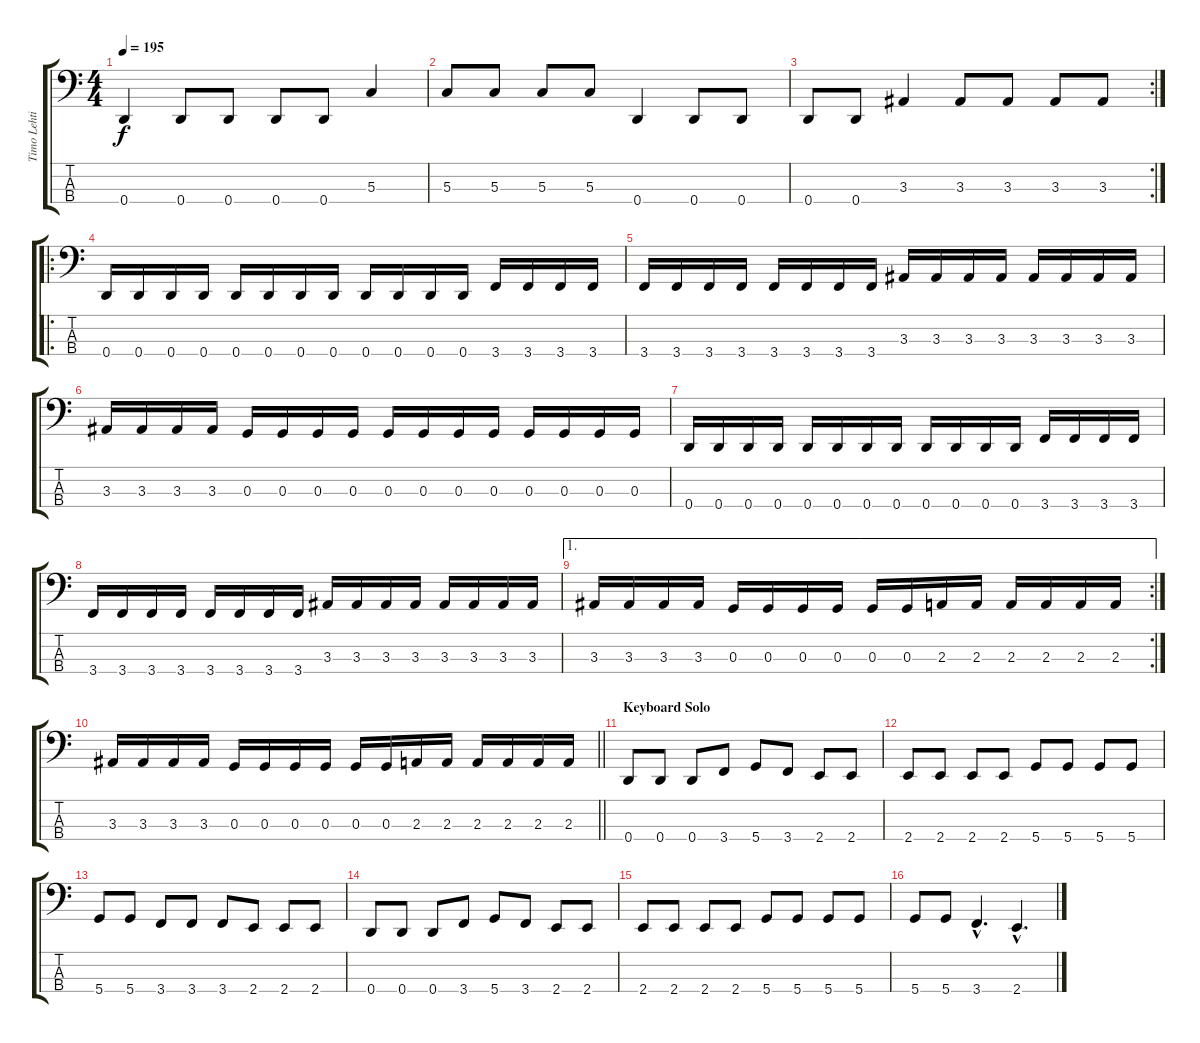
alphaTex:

\track ("Timo Lehtinen" "Timo Lehti") {instrument electricbassfinger}
\staff {score tabs}
\tuning (F2 C2 G1 D1) {hide}
\ts (4 4)
\tempo 195
\clef f4
\ks c
0.4.4{dy f} 0.4.8 0.4.8 0.4.8 0.4.8 5.3.4 |
5.3.8 5.3.8 5.3.8 5.3.8 0.4.4 0.4.8 0.4.8 |
\rc 2
0.4.8 0.4.8 3.3.4 3.3.8 3.3.8 3.3.8 3.3.8 |
\ro
0.4.16 0.4.16 0.4.16 0.4.16 0.4.16 0.4.16 0.4.16 0.4.16 0.4.16 0.4.16 0.4.16 0.4.16 3.4.16 3.4.16 3.4.16 3.4.16 |
3.4.16 3.4.16 3.4.16 3.4.16 3.4.16 3.4.16 3.4.16 3.4.16 3.3.16 3.3.16 3.3.16 3.3.16 3.3.16 3.3.16 3.3.16 3.3.16 |
3.3.16 3.3.16 3.3.16 3.3.16 0.3.16 0.3.16 0.3.16 0.3.16 0.3.16 0.3.16 0.3.16 0.3.16 0.3.16 0.3.16 0.3.16 0.3.16 |
0.4.16 0.4.16 0.4.16 0.4.16 0.4.16 0.4.16 0.4.16 0.4.16 0.4.16 0.4.16 0.4.16 0.4.16 3.4.16 3.4.16 3.4.16 3.4.16 |
3.4.16 3.4.16 3.4.16 3.4.16 3.4.16 3.4.16 3.4.16 3.4.16 3.3.16 3.3.16 3.3.16 3.3.16 3.3.16 3.3.16 3.3.16 3.3.16 |
\ae 1
\rc 2
3.3.16 3.3.16 3.3.16 3.3.16 0.3.16 0.3.16 0.3.16 0.3.16 0.3.16 0.3.16 2.3.16 2.3.16 2.3.16 2.3.16 2.3.16 2.3.16 |
\barLineRight lightlight
3.3.16 3.3.16 3.3.16 3.3.16 0.3.16 0.3.16 0.3.16 0.3.16 0.3.16 0.3.16 2.3.16 2.3.16 2.3.16 2.3.16 2.3.16 2.3.16 |
\section ("" "Keyboard Solo")
0.4.8 0.4.8 0.4.8 3.4.8 5.4.8 3.4.8 2.4.8 2.4.8 |
2.4.8 2.4.8 2.4.8 2.4.8 5.4.8 5.4.8 5.4.8 5.4.8 |
5.4.8 5.4.8 3.4.8 3.4.8 3.4.8 2.4.8 2.4.8 2.4.8 |
0.4.8 0.4.8 0.4.8 3.4.8 5.4.8 3.4.8 2.4.8 2.4.8 |
2.4.8 2.4.8 2.4.8 2.4.8 5.4.8 5.4.8 5.4.8 5.4.8 |
5.4.8 5.4.8 3.4{hac}.4{d} 2.4{hac}.4{d}
